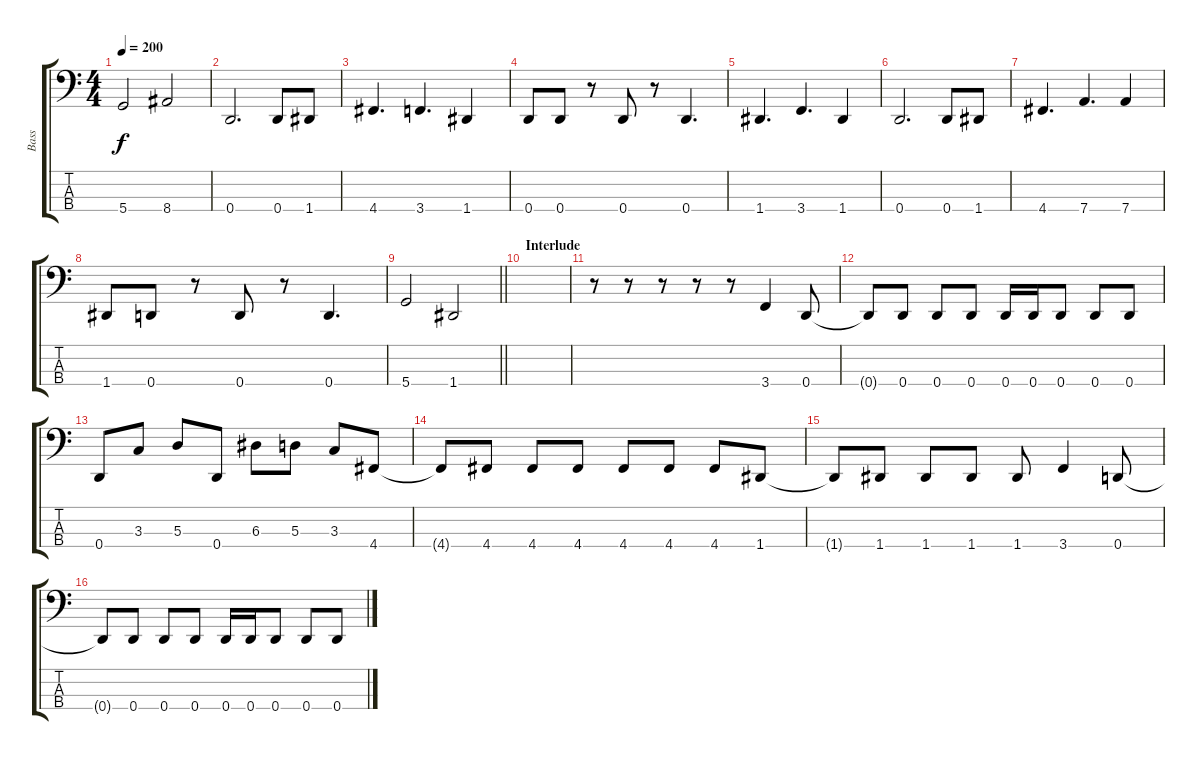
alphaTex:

\track ("Bass" "Bass") {instrument electricbasspick}
\staff {score tabs}
\tuning (G2 D2 A1 D1) {hide}
\ts (4 4)
\tempo 200
\clef f4
\ks c
5.4.2{dy f} 8.4.2 |
0.4.2{d} 0.4.8 1.4.8 |
4.4.4{d} 3.4.4{d} 1.4.4 |
0.4.8 0.4.8 r.8 0.4.8 r.8 0.4.4{d} |
1.4.4{d} 3.4.4{d} 1.4.4 |
0.4.2{d} 0.4.8 1.4.8 |
4.4.4{d} 7.4.4{d} 7.4.4 |
1.4.8 0.4.8 r.8 0.4.8 r.8 0.4.4{d} |
\barLineRight lightlight
5.4.2 1.4.2 |
\section ("" "Interlude")
|
r.8 r.8 r.8 r.8 r.8 3.4.4 0.4.8 |
0.4{t}.8 0.4.8 0.4.8 0.4.8 0.4.16 0.4.16 0.4.8 0.4.8 0.4.8 |
0.4.8 3.3.8 5.3.8 0.4.8 6.3.8 5.3.8 3.3.8 4.4.8 |
4.4{t}.8 4.4.8 4.4.8 4.4.8 4.4.8 4.4.8 4.4.8 1.4.8 |
1.4{t}.8 1.4.8 1.4.8 1.4.8 1.4.8 3.4.4 0.4.8 |
0.4{t}.8 0.4.8 0.4.8 0.4.8 0.4.16 0.4.16 0.4.8 0.4.8 0.4.8
